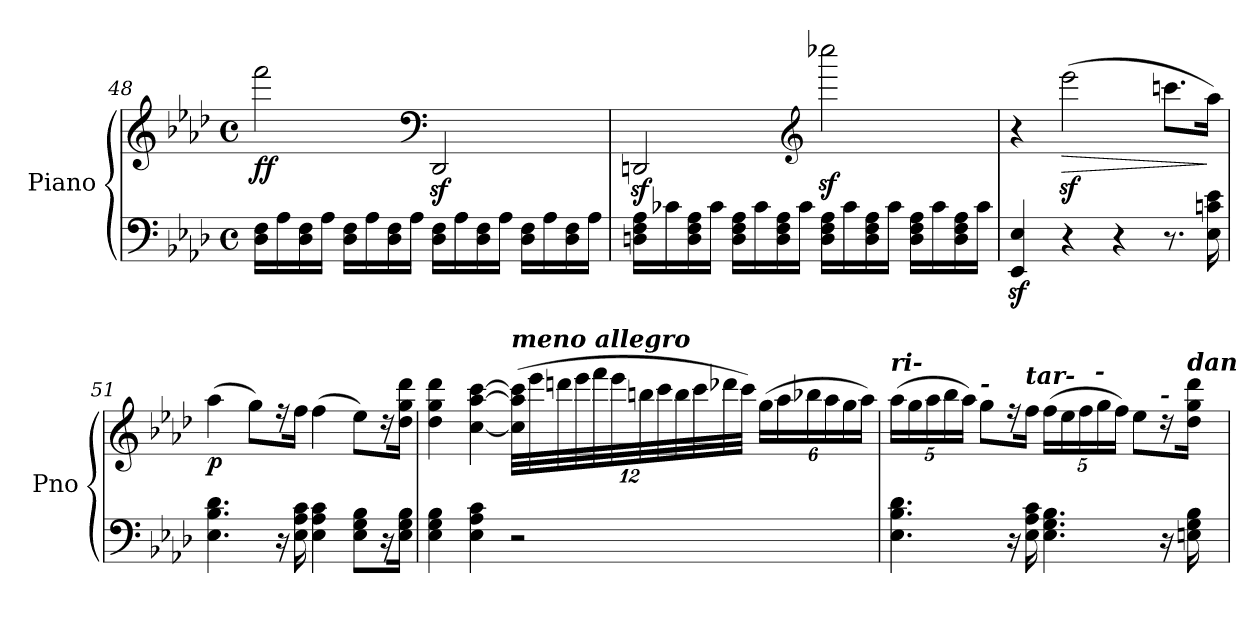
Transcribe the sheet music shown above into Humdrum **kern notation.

**kern	**kern	**dynam
*part1	*part1	*part1
*staff2	*staff1	*staff1/2
*I"Piano	*	*
*I'Pno	*	*
*clefF4	*clefG2	*
*k[b-e-a-d-]	*k[b-e-a-d-]	*
*M4/4	*M4/4	*
*met(c)	*met(c)	*
=48	=48	=48
!	!	!LO:DY:b
16D-\ 16F\LL	2fff\	ff
16A-\	.	.
16D-\ 16F\	.	.
16A-\JJ	.	.
16D-\ 16F\LL	.	.
16A-\	.	.
16D-\ 16F\	.	.
16A-\JJ	.	.
*	*clefF4	*
16D-\ 16F\LL	2DD-z</	.
16A-\	.	.
16D-\ 16F\	.	.
16A-\JJ	.	.
16D-\ 16F\LL	.	.
16A-\	.	.
16D-\ 16F\	.	.
16A-\JJ	.	.
!!LO:LB:g=z
=49	=49	=49
16Dn\ 16F\ 16A-\LL	2DDnz</	.
16c-X\	.	.
16D\ 16F\ 16A-\	.	.
16c-\JJ	.	.
16D\ 16F\ 16A-\LL	.	.
16c-\	.	.
16D\ 16F\ 16A-\	.	.
16c-\JJ	.	.
*	*clefG2	*
16D\ 16F\ 16A-\LL	2cccc-Xz<\	.
16c-\	.	.
16D\ 16F\ 16A-\	.	.
16c-\JJ	.	.
16D\ 16F\ 16A-\LL	.	.
16c-\	.	.
16D\ 16F\ 16A-\	.	.
16c-\JJ	.	.
!!LO:LB:g=z
=50	=50	=50
4EE-/z> 4E-/z>	4r	.
!	!	!LO:HP:b
4r	(2eee-z<\	>
4r	.	.
8.r	8.cccn\L	.
16E-\ 16cn\ 16e-\	16aa-\Jk)	]
=51	=51	=51
!	!	!LO:DY:b
4.E-\ 4.B-\ 4.d-\	(4aa-\	p
.	8gg\L)	.
16r	16rff	.
16E-\ 16A-\ 16c\	16ff\Jk	.
4E-\ 4A-\ 4c\	(4ff\	.
8E-\ 8G\ 8B-\L	8ee-\L)	.
16r	16rdd	.
16E-\ 16G\ 16B-\Jk	16dd-\ 16gg\ 16ddd-\Jk	.
=52	=52	=52
4E-\ 4G\ 4B-\	4dd-\ 4gg\ 4ddd-\	.
4E-\ 4A-\ 4c\	[4cc\ [4aa-\ [4ccc\	.
*	*Xbrackettup	*
!	!LO:TX:a:Bi:t=meno allegro	!
2r	(48cc\] 48aa-\] 48ccc\]LLL	.
.	48eee-\	.
.	48dddn\	.
.	48eee-\	.
.	48fff\	.
.	48eee-\	.
.	48bbn\	.
.	48ccc\	.
.	48bb\	.
.	48ccc\	.
.	48ddd-X\	.
.	48ccc\JJJ)	.
.	(24gg\LL	.
.	24aa-\	.
.	24bb-X\	.
.	24aa-\	.
.	24gg\	.
.	24aa-\JJ)	.
!!LO:PB:g=z
=53	=53	=53
!	!LO:TX:a:Bi:t=ri-	!
4.E-\ 4.B-\ 4.d-\	(20aa-\LL	.
.	20gg\	.
.	20aa-\	.
.	20bb-\	.
.	20aa-\JJ)	.
!	!LO:TX:a:Bi:t=-	!
.	8gg\L	.
16r	16rff	.
!	!LO:TX:a:Bi:t=tar-	!
16E-\ 16A-\ 16c\	16ff\Jk	.
4.E-\ 4.G\ 4.B-\	(20ff\LL	.
.	20ee-\	.
.	20ff\	.
!	!LO:TX:a:Bi:t=-	!
.	20gg\	.
.	20ff\JJ)	.
.	8ee-\L	.
!	!LO:TX:a:Bi:t=-	!
16r	16rdd	.
!	!LO:TX:a:Bi:t=dan	!
16En\ 16G\ 16B-\	16dd-\ 16gg\ 16ddd-\Jk	.
=	=	=
*-	*-	*-
